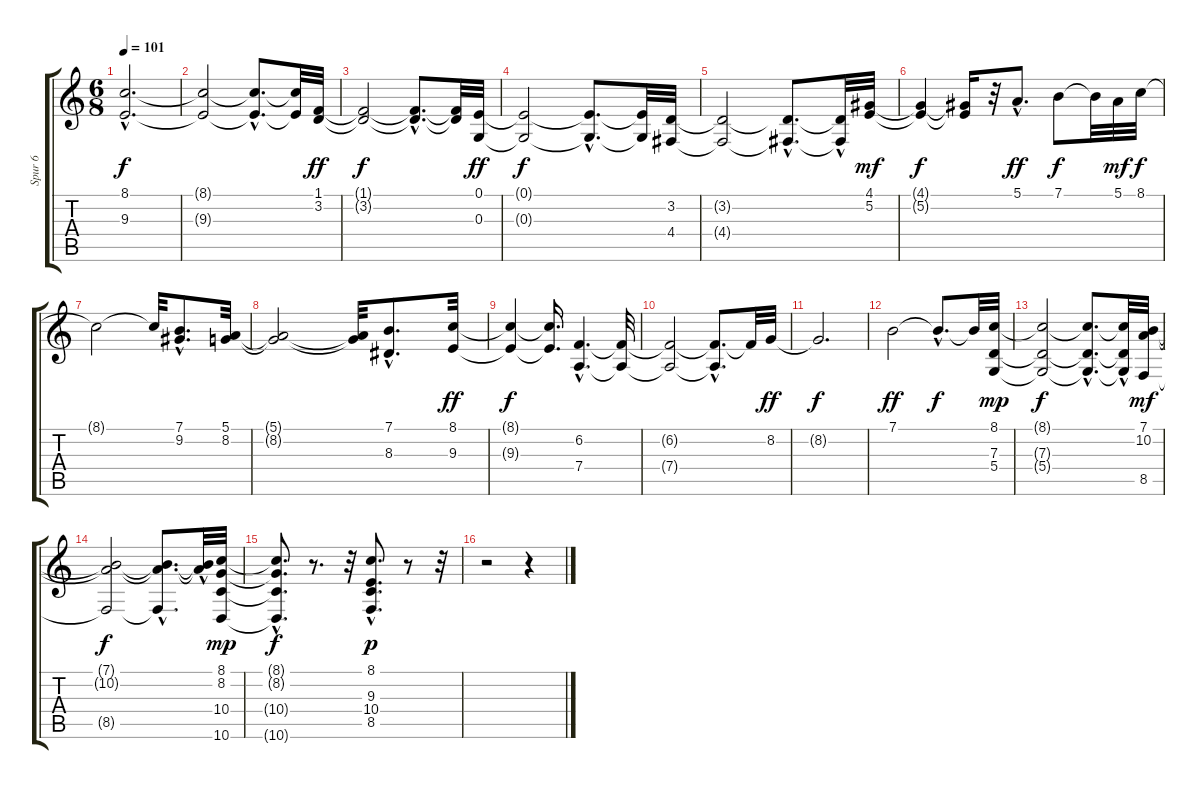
\track ("Spur 6" "Spur 6") {instrument choiraahs}
\staff {score tabs}
\tuning (E4 B3 G3 D3 A2 E2) {hide}
\ts (6 8)
\tempo 101
\clef g2
\ks c
(8.1{hac t} 9.3{hac t}).2{d dy f} |
(8.1{t} 9.3{t}).2 (8.1{hac t} 9.3{hac t}).8{d} (8.1{t} 9.3{t}).32 (1.1 3.2).32{dy ff} |
(1.1{t} 3.2{t}).2{dy f} (1.1{hac t} 3.2{hac t}).8{d} (1.1{t} 3.2{t}).32 (0.1 0.3).32{dy ff} |
(0.1{t} 0.3{t}).2{dy f} (0.1{hac t} 0.3{hac t}).8{d} (0.1{t} 0.3{t}).32 (3.2 4.4).32 |
(3.2{t} 4.4{t}).2 (3.2{hac t} 4.4{hac t}).8{d} (3.2{hac t} 4.4{t}).32 (4.1 5.2).32{dy mf} |
(4.1{t} 5.2{t}).4{dy f} (4.1{t} 5.2{t}).16 r.32 5.1{hac}.8{d dy ff} 7.1.8{dy f} 7.1{t}.32 5.1.32{dy mf} 8.1.32{dy f} |
8.1{t}.2 8.1{t}.32 (7.1{hac} 9.2{hac}).8{d} (5.1 8.2).32 |
(5.1{t} 8.2{t}).2 (5.1{t} 8.2{t}).32 (7.1{hac} 8.3{hac}).8{d} (8.1 9.3).32{dy ff} |
(8.1{t} 9.3{t}).4{dy f} (8.1{t} 9.3{t}).16{d} (6.2{hac} 7.4{hac}).4{d} (6.2{t} 7.4{t}).32 |
(6.2{t} 7.4{t}).2 (6.2{hac t} 7.4{hac t}).8{d} 6.2{t}.32 8.2.32{dy ff} |
8.2{t}.2{d dy f} |
7.1.2{dy ff} 7.1{hac t}.8{d dy f} 7.1{t}.32 (8.1 7.3 5.4).32{dy mp} |
(8.1{t} 7.3{t} 5.4{t}).2{dy f} (8.1{hac t} 7.3{hac t} 5.4{hac t}).8{d} (8.1{t} 7.3{hac t} 5.4{t}).32 (7.1 10.2 8.5).32{dy mf} |
(7.1{t} 10.2{t} 8.5{t}).2{dy f} (7.1{hac t} 10.2{hac t} 8.5{t}).8{d} (7.1{t} 10.2{hac t}).32 (8.1 8.2 10.4 10.6).32{dy mp} |
(8.1{hac t} 8.2{hac t} 10.4{hac t} 10.6{hac t}).8{d dy f} r.8{d} r.32 (8.1{hac} 9.3 10.4 8.5).8{d dy p} r.8 r.32 |
r.2 r.4
